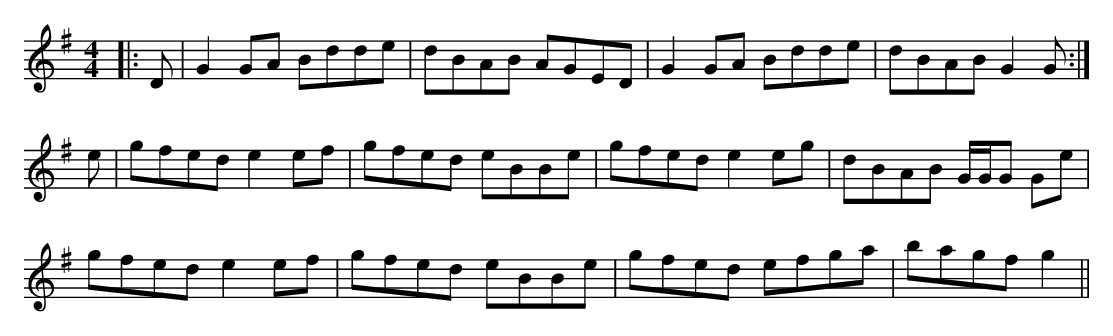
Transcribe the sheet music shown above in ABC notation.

X:1
M:4/4
K:G
|:D|G2GA Bdde|dBAB AGED|G2GA Bdde|dBAB G2G:|
e|gfed e2ef|gfed eBBe|gfed e2eg|dBAB G/G/G Ge|
gfed e2ef|gfed eBBe|gfed efga|bagf g2||
